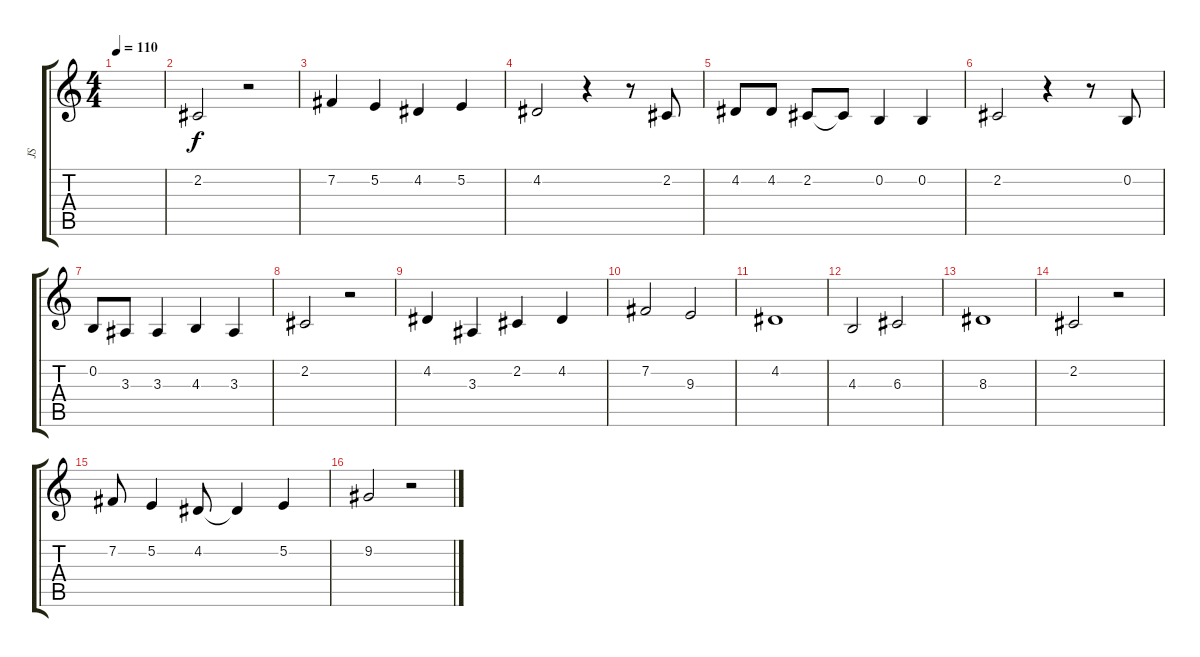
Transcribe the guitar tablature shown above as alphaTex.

\track ("JS" "JS") {instrument trombone}
\staff {score tabs}
\tuning (E4 B3 G3 D3 A2 E2) {hide}
\ts (4 4)
\tempo 110
\clef g2
\ks c
|
2.2.2 r.2 |
7.2.4 5.2.4 4.2.4 5.2.4 |
4.2.2 r.4 r.8 2.2.8 |
4.2.8 4.2.8 2.2.8 2.2{t}.8 0.2.4 0.2.4 |
2.2.2 r.4 r.8 0.2.8 |
0.2.8 3.3.8 3.3.4 4.3.4 3.3.4 |
2.2.2 r.2 |
4.2.4 3.3.4 2.2.4 4.2.4 |
7.2.2 9.3.2 |
4.2.1 |
4.3.2 6.3.2 |
8.3.1 |
2.2.2 r.2 |
7.2.8 5.2.4 4.2.8 4.2{t}.4 5.2.4 |
9.2.2 r.2
